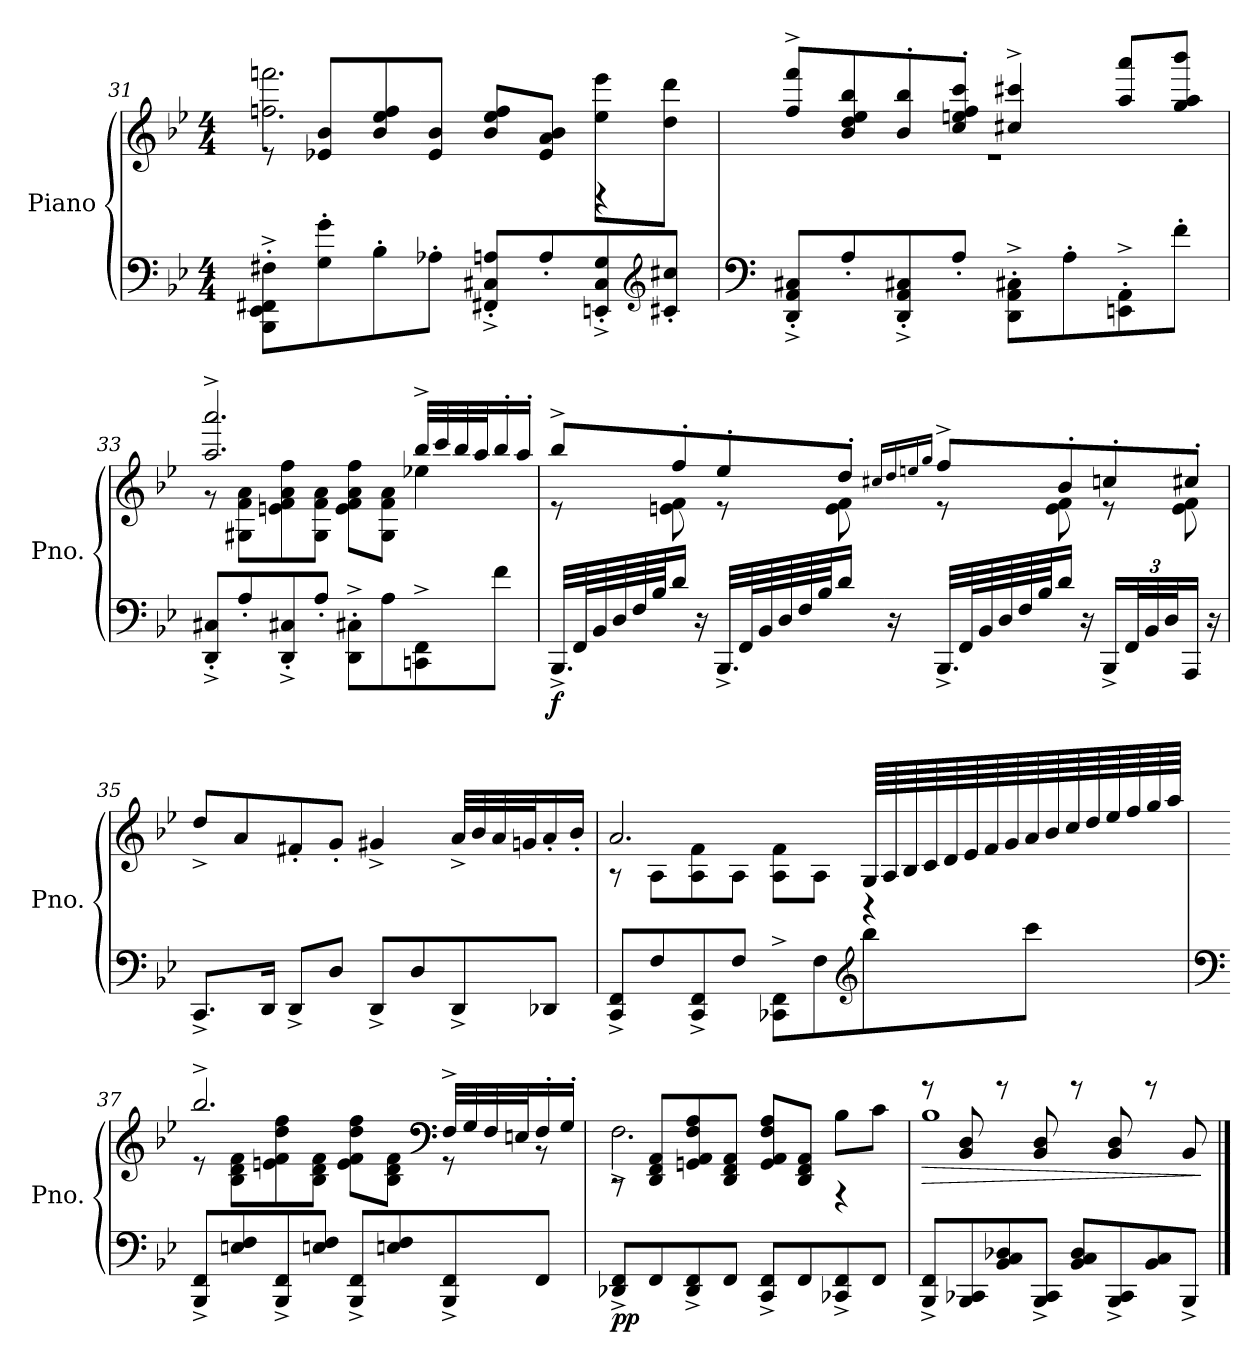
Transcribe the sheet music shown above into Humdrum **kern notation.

**kern	**kern	**dynam
*part1	*part1	*part1
*staff2	*staff1	*staff1/2
*I"Piano	*	*
*I'Pno.	*	*
*clefF4	*clefG2	*
*k[b-e-]	*k[b-e-]	*
*M4/4	*M4/4	*
=31	=31	=31
*	*^	*
8BBB-\'^ 8EE-\'^ 8FF#X\'^ 8F#X\'^L	8re	2.ffn\ 2.fffn\	.
8G\' 8g\'	8e-X/ 8b-/L	.	.
8B-'\	8b-/ 8ee-/ 8ff/	.	.
8A-X'\J	8e-/ 8b-/J	.	.
8FF#X/'^ 8C#X/'^ 8An/'^L	8b-/ 8ee-/ 8ff/L	.	.
8A'/	8e-/ 8a/ 8b-/J	.	.
8EEn/'^ 8C#/'^ 8G/'^	4rD	8ee-\ 8eee-\L	.
*clefG2	*	*	*
8c#X/' 8cc#X/'J	.	8dd\ 8ddd\J	.
!!LO:LB:g=z	!!
=32	=32	=32	=32
*clefF4	*	*	*
8DD/'^ 8AA/'^ 8C#X/'^L	8ff/^ 8fff/^L	1r	.
8A'/	8b-/ 8dd/ 8ee-/ 8bb-/	.	.
8DD/'^ 8AA/'^ 8C#X/'^	8b-/' 8bb-/'	.	.
8A'/J	8cc/' 8een/' 8ff/' 8ccc/'J	.	.
8DD\'^ 8AA\'^ 8C#X\'^L	4cc#X/^ 4ccc#X/^	.	.
8A'\	.	.	.
8EEn\'^ 8AA\'^	8aa/ 8aaa/L	.	.
8f'\J	8gg/ 8aa/ 8bbb-/J	.	.
=33	=33	=33	=33
8DD/'^ 8C#X/'^L	2.aa/^ 2.aaa/^	8r	.
8A'/	.	8G#X\ 8f\ 8a\L	.
8DD/'^ 8C#X/'^	.	8en\ 8f\ 8a\ 8ff\	.
8A'/J	.	8G#\ 8f\ 8a\J	.
8DD\'^ 8C#X\'^L	.	8e\ 8f\ 8a\ 8ff\L	.
8A\	.	8G#\ 8f\ 8a\J	.
8CCn\^ 8FF\^	32bb-^/LLL	4ee-X\	.
.	32ccc/	.	.
.	32bb-/	.	.
.	32aa/J	.	.
8f\J	16bb-'/	.	.
.	16aa'/JJ	.	.
!!LO:LB:g=z	!!
=34	=34	=34	=34
!	!	!	!LO:DY:b=2
32.BBB-^/LLL	8bb-^/L	8r	f
64FF/L	.	.	.
64BB-/	.	.	.
64D/	.	.	.
64F/	.	.	.
64B-/JJ	.	.	.
16d/JJ	8ff'/	8en\ 8f\	.
16r	.	.	.
32.BBB-^/LLL	8ee-'/	8r	.
64FF/L	.	.	.
64BB-/	.	.	.
64D/	.	.	.
64F/	.	.	.
64B-/JJ	.	.	.
16d/JJ	8dd'/J	8e\ 8f\	.
16r	.	.	.
.	16qcc#X/LL	.	.
.	16qdd/	.	.
.	16qeen/	.	.
.	16qgg/JJ	.	.
32.BBB-^/LLL	8ff^/L	8r	.
64FF/L	.	.	.
64BB-/	.	.	.
64D/	.	.	.
64F/	.	.	.
64B-/JJ	.	.	.
16d/JJ	8b-'/	8e\ 8f\	.
16r	.	.	.
16BBB-^/LL	8ccn'/	8r	.
*Xbrackettup	*	*	*
48FF/L	.	.	.
48BB-/	.	.	.
48D/J	.	.	.
16AAA/JJ	8cc#X'/J	8e\ 8f\	.
16r	.	.	.
*	*v	*v	*
!!LO:LB:g=z
=35	=35	=35
!	!	!LO:DY:b=2
!	!	!LO:DY:n=1:b
8.CC^/L	8dd^/L	mf mf
.	8a/	.
16DD/Jk	.	.
8DD^/L	8f#X'/	.
8D/J	8g'/J	.
8DD^/L	4g#X^/	.
8D/	.	.
8DD^/	32a^/LLL	.
.	32b-/	.
.	32a/	.
.	32gn/J	.
8DD-X/J	16a'/	.
.	16b-'/JJ	.
=36	=36	=36
*	*^	*
8CC/^ 8FF/^L	2.a/	8r	.
8F/	.	8A\L	.
8CC/^ 8FF/^	.	8A\ 8f\	.
8F/J	.	8A\J	.
8CC-X\^ 8FF\^L	.	8A\ 8f\L	.
8F\	.	8A\J	.
*clefG2	*	*	*
8bb-\	64G/LLLL	4r	.
.	64A/	.	.
.	64B-/	.	.
.	64c/	.	.
.	64d/	.	.
.	64e-/	.	.
.	64f/	.	.
.	64g/	.	.
8ccc\J	64a/	.	.
.	64b-/	.	.
.	64cc/	.	.
.	64dd/	.	.
.	64ee-/	.	.
.	64ff/	.	.
.	64gg/	.	.
.	64aa/JJJJ	.	.
!!LO:LB:g=z	!!
=37	=37	=37	=37
*clefF4	*	*	*
8BBB-/^ 8FF/^L	2.bb-^/	8r	.
8En/ 8F/	.	8B-\ 8d\ 8f\L	.
8BBB-/^ 8FF/^	.	8en\ 8f\ 8dd\ 8ff\	.
8En/ 8F/J	.	8B-\ 8d\ 8f\J	.
8BBB-/^ 8FF/^L	.	8e\ 8f\ 8dd\ 8ff\L	.
8En/ 8F/	.	8B-\ 8d\ 8f\J	.
*	*clefF4	*	*
8BBB-/^ 8FF/^	32F^/LLL	8r	.
.	32G/	.	.
.	32F/	.	.
.	32En/J	.	.
8FF/J	16F'/	8r	.
.	16G'/JJ	.	.
=38	=38	=38	=38
*	*MM60	*	*
!	!	!	!LO:DY:b=2
!	!	!	!LO:DY:n=1:b
8DD-X/^ 8FF/^L	8rCC	2.F^\	p p
8FF/	8DD/ 8FF/ 8AA/L	.	.
8DD-/^ 8FF/^	8GGn/ 8AA/ 8F/ 8A/	.	.
8FF/J	8DD/ 8FF/ 8AA/J	.	.
8CC/^ 8FF/^L	8GG/ 8AA/ 8F/ 8A/L	.	.
8FF/	8DD/ 8FF/ 8AA/J	.	.
8CC-X/^ 8FF/^	4rAAA	8B-\L	.
8FF/J	.	8c\J	.
=39	=39	=39	=39
!	!	!	!LO:HP:b
8BBB-/^ 8FF/^L	8r	1B-	>
8BBB-/ 8CC-X/	8BB-/ 8D/	.	.
8BB-/ 8C/ 8D-X/	8r	.	.
8BBB-/^ 8CC-/^J	8BB-/ 8D/	.	.
*	*MM30	*	*
8BB-/ 8C/ 8D-/L	8r	.	.
8BBB-/^ 8CC-/^	8BB-/ 8D/	.	.
8BB-/ 8C/	8r	.	.
8BBB-^/J	8BB-/	.	.
*	*v	*v	*
.	.	]
==	==	==
*-	*-	*-
